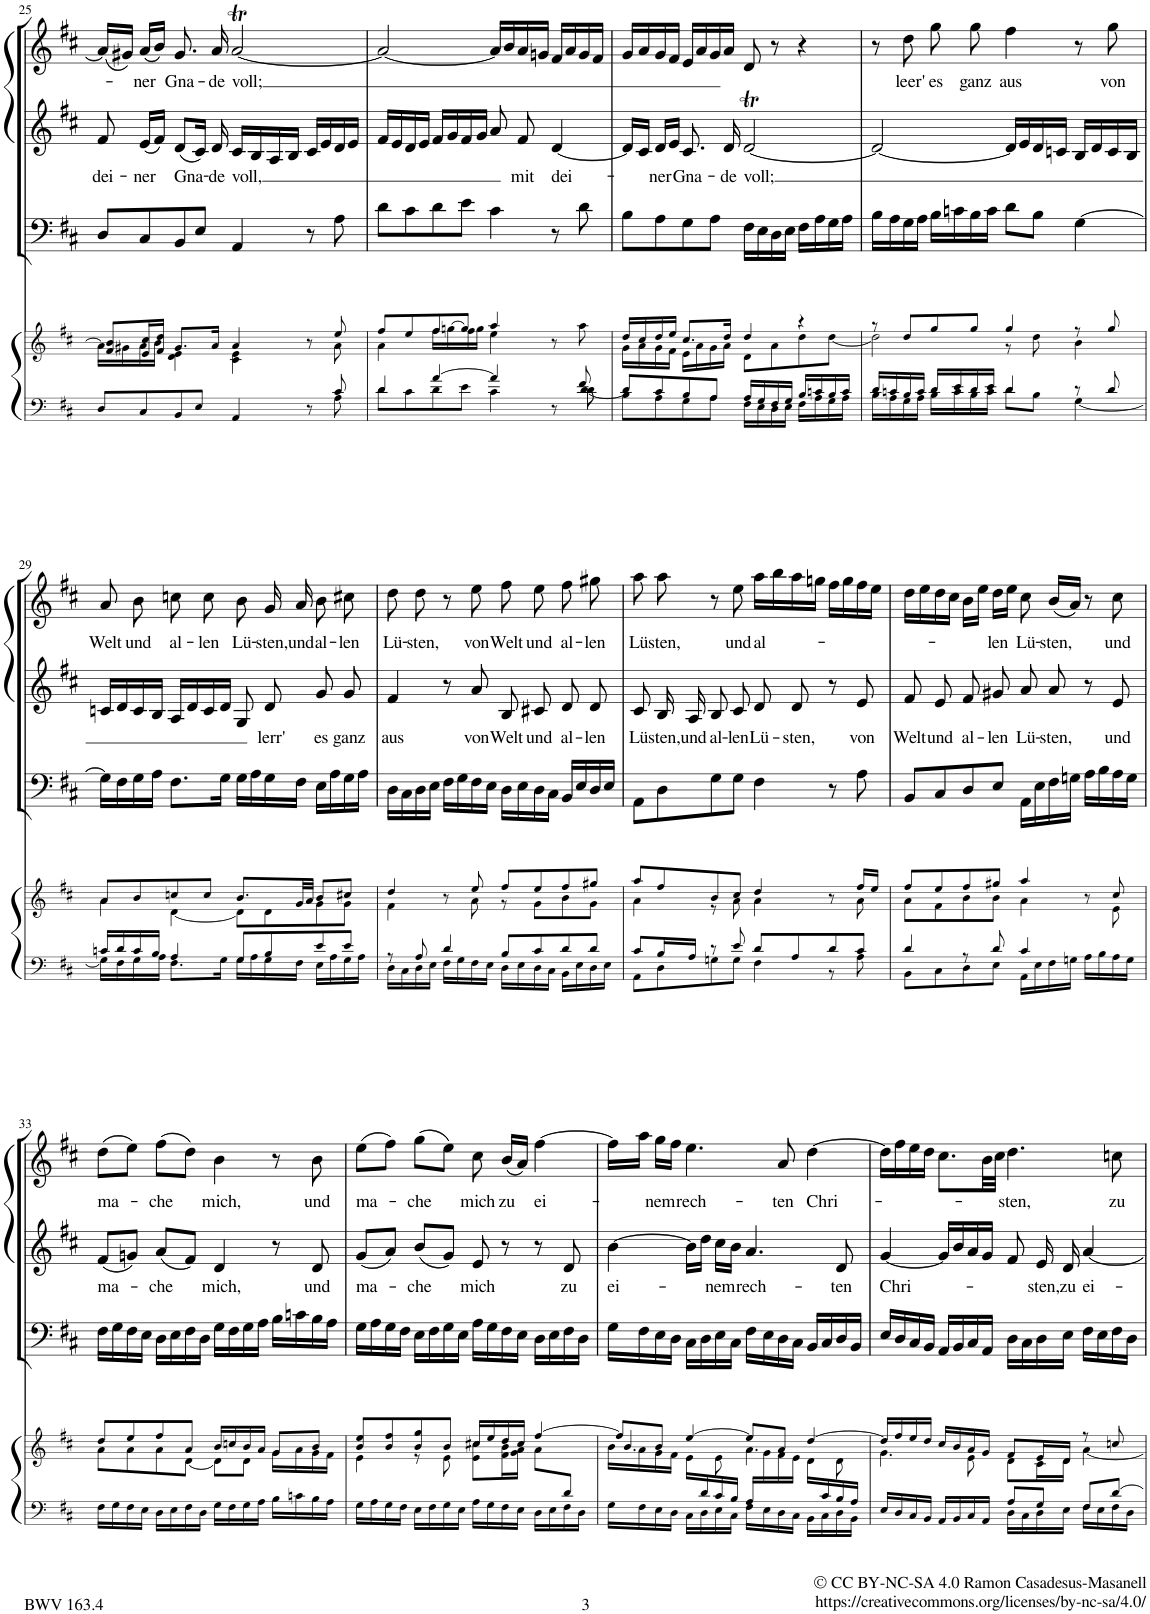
**kern	**kern	**kern	**kern	**text	**kern	**text
*part4	*part4	*part3	*part2	*part2	*part1	*part1
*staff5	*staff4	*staff3	*staff2	*staff2	*staff1	*staff1
*I"Piano reduction	*	*I"Continuo	*I"Alto	*	*I"Soprano	*
*I'Pno	*	*	*	*	*	*
!!LO:PB:g=z
*clefF4	*clefG2	*clefF4	*clefG2	*	*clefG2	*
*k[f#c#]	*k[f#c#]	*k[f#c#]	*k[f#c#]	*	*k[f#c#]	*
*M4/4	*M4/4	*M4/4	*M4/4	*	*M4/4	*
*met(c)	*met(c)	*met(c)	*met(c)	*	*met(c)	*
=25	=25	=25	=25	=25	=25	=25
*^	*^	*	*	*	*	*
!	!	!	!	!	!	!LO:LY:b	!	!
8D/L	2ryy	8f#/ 8b/L	16a\LL]	8D/L	8f#/	dei-	(16a/LL]	.
.	.	.	16g#X\	.	.	.	16g#X/JJ)	.
!	!	!	!	!	!	!LO:LY:b	!	!LO:LY:b
8C#/	.	16e/ 16cc#/L	16a\	8C#/	(16e/LL	-ner	(16a/LL	-ner
.	.	16f#/ 16dd/JJ	16b\JJ	.	16f#/JJ)	.	16b/JJ)	.
!	!	!	!	!	!	!LO:LY:b	!	!LO:LY:b
8BB/	.	8.g#/L	4d\ 4e\	8BB/	(8d/L	Gna-	8.g#/	Gna-
8E/J	.	.	.	8E/J	16c#/Jk)	.	.	.
!	!	!	!	!	!	!LO:LY:b	!	!LO:LY:b
.	.	16a/Jk	.	.	16d/	-de	16a/	-de
!	!	!	!	!	!	!LO:LY:b	!	!LO:LY:b
4AA/	4ryy	4a/	4c#\ 4e\	4AA/	16c#/LL	voll,	[2aT/	voll;
.	.	.	.	.	16B/	.	.	.
.	.	.	.	.	16A/	.	.	.
.	.	.	.	.	16B/JJ	.	.	.
8r	8ryy	8r	8ryy	8r	16c#/LL	.	.	.
.	.	.	.	.	16e/	.	.	.
8c#/	8A\	8ee/	8a\	8A\	16d/	.	.	.
.	.	.	.	.	16e/JJ	.	.	.
=26	=26	=26	=26	=26	=26	=26	=26	=26
*	*^	*	*	*	*	*	*	*
2..ryy	4d/	8d\L	8ff#/L	4a\	8d\L	16f#/LL	.	2a/_	.
.	.	.	.	.	.	16e/	.	.	.
.	.	8c#\	8ee/	.	8c#\	16d/	.	.	.
.	.	.	.	.	.	16e/JJ	.	.	.
.	[4a/	8d\	8ff#/	16ff#\LL	8d\	16f#/LL	.	.	.
.	.	.	.	[>16ggn\	.	16g/	.	.	.
.	.	8e\J	8gg/J]	16ff#\	8e\J	16f#/	.	.	.
.	.	.	.	16gg\JJ	.	16g/JJ	.	.	.
.	4a/]	4c#\	4aa/	4ee\	4c#\	8a/	.	16a/LL]	.
.	.	.	.	.	.	.	.	16b/	.
!	!	!	!	!	!	!	!LO:LY:b	!	!
.	.	.	.	.	.	8f#/	mit	16a/	.
.	.	.	.	.	.	.	.	16gn/JJ	.
!	!	!	!	!	!	!	!LO:LY:b	!	!
.	8r	8ryy	8r	8ryy	8r	[4d/	dei-	16f#/LL	.
.	.	.	.	.	.	.	.	16a/	.
[8d\	8f#/	8d\	8aa\	8ryy	8d\	.	.	16g/	.
.	.	.	.	.	.	.	.	16f#/JJ	.
*	*v	*v	*	*	*	*	*	*	*
=27	=27	=27	=27	=27	=27	=27	=27	=27
8d/L]	8B\L	16dd/LL	16g\LL	8B\L	16d/LL]	.	16g/LL	.
.	.	16cc#/	16a\	.	16c#/JJ	.	16a/	.
!	!	!	!	!	!	!LO:LY:b	!	!
8c#/	8A\	16dd/	16g\	8A\	16d/LL	-ner	16g/	.
.	.	16ee/JJ	16f#\JJ	.	16e/JJ	.	16f#/JJ	.
!	!	!	!	!	!	!LO:LY:b	!	!
8B/	8G\	8.cc#/L	16e\LL	8G\	8.c#/	Gna-	16e/LL	.
.	.	.	16a\	.	.	.	16a/	.
8A/J	8A\J	.	16g\	8A\J	.	.	16g/	.
!	!	!	!	!	!	!LO:LY:b	!	!
.	.	16dd/Jk	16a\JJ	.	16d/	-de	16a/JJ	.
!	!	!	!	!	!	!LO:LY:b	!	!
16A/LL	16F#\LL	4dd/	8d\L	16F#\LL	[2dT/	voll;	8d/	.
16G/	16E\	.	.	16E\	.	.	.	.
16F#/	16D\	.	8a\	16D\	.	.	8r	.
16G/JJ	16E\JJ	.	.	16E\JJ	.	.	.	.
16B/LL	16F#\LL	4r	8dd\	16F#\LL	.	.	4r	.
16cn/	16A\	.	.	16A\	.	.	.	.
16B/	16G\	.	[8dd\J	16G\	.	.	.	.
16c/JJ	16A\JJ	.	.	16A\JJ	.	.	.	.
=28	=28	=28	=28	=28	=28	=28	=28	=28
16d/LL	16B\LL	8r	2dd\]	16B\LL	2d/_	.	8r	.
16cn/	16A\	.	.	16A\	.	.	.	.
!	!	!	!	!	!	!	!	!LO:LY:b
16B/	16G\	8dd/L	.	16G\	.	.	8dd\	leer'
16c/JJ	16A\JJ	.	.	16A\JJ	.	.	.	.
!	!	!	!	!	!	!	!	!LO:LY:b
16d/LL	16B\LL	8gg/	.	16B\LL	.	.	8gg\	es
16e/	16c\	.	.	16cn\	.	.	.	.
!	!	!	!	!	!	!	!	!LO:LY:b
16d/	16B\	8gg/J	.	16B\	.	.	8gg\	ganz
16e/JJ	16c\JJ	.	.	16c\JJ	.	.	.	.
!	!	!	!	!	!	!	!	!LO:LY:b
4d/	8d\L	4gg/	8r	8d\L	16d/LL]	.	4ff#\	aus
.	.	.	.	.	16e/	.	.	.
.	8B\J	.	8dd\	8B\J	16d/	.	.	.
.	.	.	.	.	16cn/JJ	.	.	.
8r	[4G\	8r	4b\	[4G\	16B/LL	.	8r	.
.	.	.	.	.	16d/	.	.	.
!	!	!	!	!	!	!	!	!LO:LY:b
8d/	.	8gg/	.	.	16c/	.	8gg\	von
.	.	.	.	.	16B/JJ	.	.	.
!!LO:LB:g=z
=29	=29	=29	=29	=29	=29	=29	=29	=29
!	!	!	!	!	!	!	!	!LO:LY:b
16cn/LL	16G\LL]	8a/L	4a\	16G\LL]	16cn/LL	.	8a/	Welt
16d/	16F#\	.	.	16F#\	16d/	.	.	.
!	!	!	!	!	!	!	!	!LO:LY:b
16c/	16G\	8b/	.	16G\	16c/	.	8b\	und
16B/JJ	16A\JJ	.	.	16A\JJ	16B/JJ	.	.	.
!	!	!	!	!	!	!	!	!LO:LY:b
4A/	8.F#\L	8ccn/	[4d\	8.F#\L	16A/LL	.	8ccn\	al-
.	.	.	.	.	16d/	.	.	.
!	!	!	!	!	!	!	!	!LO:LY:b
.	.	8cc/J	.	.	16c/	.	8cc\	-len
.	16G\Jk	.	.	16G\Jk	16d/JJ	.	.	.
!	!	!	!	!	!	!	!	!LO:LY:b
8G/L	16G\LL	8.b/L	8d\L]	16G\LL	8G/	.	8b\	Lü-
.	16A\	.	.	16A\	.	.	.	.
!	!	!	!	!	!	!LO:LY:b	!	!LO:LY:b
8B/	16G\	.	8d\	16G\	8d/	lerr'	16g/	-sten,
!	!	!	!	!	!	!	!	!LO:LY:b
.	16F#\JJ	32g/LL	.	16F#\JJ	.	.	16a/	und
.	.	32a/JJJ	.	.	.	.	.	.
!	!	!	!	!	!	!LO:LY:b	!	!LO:LY:b
8e/	16E\LL	8b/L	8g\	16E\LL	8g/	es	8b\	al-
.	16A\	.	.	16A\	.	.	.	.
!	!	!	!	!	!	!LO:LY:b	!	!LO:LY:b
8e/J	16G\	8cc#X/J	8g\J	16G\	8g/	ganz	8cc#X\	-len
.	16A\JJ	.	.	16A\JJ	.	.	.	.
=30	=30	=30	=30	=30	=30	=30	=30	=30
!	!	!	!	!	!	!LO:LY:b	!	!LO:LY:b
8r	16D\LL	4dd/	4f#\	16D\LL	4f#/	aus	8dd\	Lü-
.	16C#\	.	.	16C#\	.	.	.	.
!	!	!	!	!	!	!	!	!LO:LY:b
8A/	16D\	.	.	16D\	.	.	8dd\	-sten,
.	16E\JJ	.	.	16E\JJ	.	.	.	.
4d/	16F#\LL	8r	8ryy	16F#\LL	8r	.	8r	.
.	16G\	.	.	16G\	.	.	.	.
!	!	!	!	!	!	!LO:LY:b	!	!LO:LY:b
.	16F#\	8ee/	8a\	16F#\	8a/	von	8ee\	von
.	16E\JJ	.	.	16E\JJ	.	.	.	.
!	!	!	!	!	!	!LO:LY:b	!	!LO:LY:b
8B/L	16D\LL	8ff#/L	8r	16D\LL	8B/	Welt	8ff#\	Welt
.	16E\	.	.	16E\	.	.	.	.
!	!	!	!	!	!	!LO:LY:b	!	!LO:LY:b
8c#/	16D\	8ee/	8g\L	16D\	8c#X/	und	8ee\	und
.	16C#\JJ	.	.	16C#\JJ	.	.	.	.
!	!	!	!	!	!	!LO:LY:b	!	!LO:LY:b
8d/	16BB\LL	8ff#/	8b\	16BB/LL	8d/	al-	8ff#\	al-
.	16E\	.	.	16E/	.	.	.	.
!	!	!	!	!	!	!LO:LY:b	!	!LO:LY:b
8d/J	16D\	8gg#X/J	8g\J	16D/	8d/	-len	8gg#X\	-len
.	16E\JJ	.	.	16E/JJ	.	.	.	.
=31	=31	=31	=31	=31	=31	=31	=31	=31
!	!	!	!	!	!	!LO:LY:b	!	!LO:LY:b
8c#/L	8AA\L	8aa/L	4a\	8AA\L	8c#/	Lü-	8aa\	Lü-
!	!	!	!	!	!	!LO:LY:b	!	!LO:LY:b
16B/L	8D\	8ff#/	.	8D\	16B/	-sten,	8aa\	-sten,
!	!	!	!	!	!	!LO:LY:b	!	!
16A/JJ	.	.	.	.	16A/	und	.	.
!	!	!	!	!	!	!LO:LY:b	!	!
8r	8Gn\	8b/	8r	8G\	8B/	al-	8r	.
!	!	!	!	!	!	!LO:LY:b	!	!LO:LY:b
8e/	8G\J	8cc#/J	8a\	8G\J	8c#/	-len	8ee\	und
!	!	!	!	!	!	!LO:LY:b	!	!LO:LY:b
8d/L	4F#\	4dd/	4a\	4F#\	8d/	Lü-	16aa\LL	al-
.	.	.	.	.	.	.	16bb\	.
!	!	!	!	!	!	!LO:LY:b	!	!
8A/	.	.	.	.	8d/	-sten,	16aa\	.
.	.	.	.	.	.	.	16ggn\JJ	.
8d/	8r	8r	8ryy	8r	8r	.	16ff#\LL	.
.	.	.	.	.	.	.	16gg\	.
!	!	!	!	!	!	!LO:LY:b	!	!
8c#/J	8A\	16ff#/LL	8a\	8A\	8e/	von	16ff#\	.
.	.	16ee/JJ	.	.	.	.	16ee\JJ	.
=32	=32	=32	=32	=32	=32	=32	=32	=32
!	!	!	!	!	!	!LO:LY:b	!	!
4d/	8BB\L	8ff#/L	8a\L	8BB/L	8f#/	Welt	16dd\LL	.
.	.	.	.	.	.	.	16ee\	.
!	!	!	!	!	!	!LO:LY:b	!	!
.	8C#\	8ee/	8f#\	8C#/	8e/	und	16dd\	.
.	.	.	.	.	.	.	16cc#\JJ	.
!	!	!	!	!	!	!LO:LY:b	!	!
8r	8D\	8ff#/	8b\	8D/	8f#/	al-	16b\LL	.
.	.	.	.	.	.	.	16ee\JJ	.
!	!	!	!	!	!	!LO:LY:b	!	!LO:LY:b
8d/	8E\J	8gg#X/J	8b\J	8E/J	8g#X/	-len	16dd\LL	-len
.	.	.	.	.	.	.	16ee\JJ	.
!	!	!	!	!	!	!LO:LY:b	!	!LO:LY:b
4c#/	16AA\LL	4aa/	4a\	16AA\LL	8a/	Lü-	8cc#\	Lü-
.	16E\	.	.	16E\	.	.	.	.
!	!	!	!	!	!	!LO:LY:b	!	!LO:LY:b
.	16F#\	.	.	16F#\	8a/	-sten,	(16b/LL	-sten,
.	16Gn\JJ	.	.	16Gn\JJ	.	.	16a/JJ)	.
4ryy	16A\LL	8r	8ryy	16A\LL	8r	.	8r	.
.	16B\	.	.	16B\	.	.	.	.
!	!	!	!	!	!	!LO:LY:b	!	!LO:LY:b
.	16A\	8cc#/	8e\	16A\	8e/	und	8cc#\	und
.	16G\JJ	.	.	16G\JJ	.	.	.	.
!!LO:LB:g=z
=33	=33	=33	=33	=33	=33	=33	=33	=33
!	!	!	!	!	!	!LO:LY:b	!	!LO:LY:b
*v	*v	*	*	*	*	*	*	*
16F#\LL	8dd/L	8a\L	16F#\LL	(8f#/L	ma-	(8dd\L	ma-
16G\	.	.	16G\	.	.	.	.
16F#\	8ee/	8a\	16F#\	8gn/J)	.	8ee\J)	.
16E\JJ	.	.	16E\JJ	.	.	.	.
!	!	!	!	!	!LO:LY:b	!	!LO:LY:b
16D\LL	8ff#/	8a\	16D\LL	(8a/L	-che	(8ff#\L	-che
16E\	.	.	16E\	.	.	.	.
16F#\	8a/J	[8d\J	16F#\	8f#/J)	.	8dd\J)	.
16D\JJ	.	.	16D\JJ	.	.	.	.
!	!	!	!	!	!LO:LY:b	!	!LO:LY:b
16G\LL	16b/LL	8d\L]	16G\LL	4d/	mich,	4b\	mich,
16F#\	16ccn/	.	16F#\	.	.	.	.
16G\	16b/	8d\J	16G\	.	.	.	.
16A\JJ	16a/JJ	.	16A\JJ	.	.	.	.
16B\LL	8g/L	16g\LL	16B\LL	8r	.	8r	.
16cn\	.	16a\	16cn\	.	.	.	.
!	!	!	!	!	!LO:LY:b	!	!LO:LY:b
16B\	8b/J	16g\	16B\	8d/	und	8b\	und
16A\JJ	.	16f#\JJ	16A\JJ	.	.	.	.
=34	=34	=34	=34	=34	=34	=34	=34
*^	*	*	*	*	*	*	*
!	!	!	!	!	!	!LO:LY:b	!	!LO:LY:b
2..ryy	16G\LL	8b/ 8ee/L	4e\	16G\LL	(8g/L	ma-	(8ee\L	ma-
.	16A\	.	.	16A\	.	.	.	.
.	16G\	8b/ 8ff#/	.	16G\	8a/J)	.	8ff#\J)	.
.	16F#\JJ	.	.	16F#\JJ	.	.	.	.
!	!	!	!	!	!	!LO:LY:b	!	!LO:LY:b
.	16E\LL	8b/ 8gg/	8r	16E\LL	(8b/L	-che	(8gg\L	-che
.	16F#\	.	.	16F#\	.	.	.	.
.	16G\	8b/J	8e\	16G\	8g/J)	.	8ee\J)	.
.	16E\JJ	.	.	16E\JJ	.	.	.	.
!	!	!	!	!	!	!LO:LY:b	!	!LO:LY:b
.	16A\LL	16cc#/LL	8e\ 8cc#X\L	16A\LL	8e/	mich	8cc#\	mich
.	16G\	16ee/	.	16G\	.	.	.	.
!	!	!	!	!	!	!	!	!LO:LY:b
.	16F#\	16dd/	16f#\ 16b\L	16F#\	8r	.	(16b/LL	zu
.	16E\JJ	16cc#/JJ	16g\ 16a\JJ	16E\JJ	.	.	16a/JJ)	.
!	!	!	!	!	!	!	!	!LO:LY:b
.	16D\LL	[4ff#/	8a\L	16D\LL	8r	.	[4ff#\	ei-
.	16E\	.	.	16E\	.	.	.	.
!	!	!	!	!	!	!LO:LY:b	!	!
8d/J	16F#\	.	8ryy	16F#\	8d/	zu	.	.
.	16D\JJ	.	.	16D\JJ	.	.	.	.
=35	=35	=35	=35	=35	=35	=35	=35	=35
*	*	*	*^	*	*	*	*	*
!	!	!	!	!	!	!	!LO:LY:b	!	!
16ryy	16G\LL	8ff#/L]	4.b/	16b\LL	16G\LL	[4b\	ei-	16ff#\LL]	.
.	16F#\	.	.	16a\	16F#\	.	.	16aa\JJ	.
!	!	!	!	!	!	!	!	!	!LO:LY:b
.	16E\	8b/J	.	16g\	16E\	.	.	16gg\LL	-nem
.	16D\JJ	.	.	16f#\JJ	16D\JJ	.	.	16ff#\JJ	.
!	!	!	!	!	!	!	!	!	!LO:LY:b
.	16C#\LL	[4ee/	.	16e\LL	16C#\LL	16b\LL]	.	4.ee\	rech-
16d/	16D\	.	.	4ryy	16D\	16dd\JJ	.	.	.
!	!	!	!	!	!	!	!LO:LY:b	!	!
16c#/	16E\	.	8e\	.	16E\	16cc#\LL	-nem	.	.
16B/JJ	16C#\JJ	.	.	.	16C#\JJ	16b\JJ	.	.	.
!	!	!	!	!	!	!	!LO:LY:b	!	!
16A/LL	16F#\LL	8ee/L]	4.a\	.	16F#\LL	4.a/	rech-	.	.
4ryy	16E\	.	.	16g\	16E\	.	.	.	.
!	!	!	!	!	!	!	!	!	!LO:LY:b
.	16D\	8a/J	.	16f#\	16D\	.	.	8a/	-ten
.	16C#\JJ	.	.	16e\JJ	16C#\JJ	.	.	.	.
!	!	!	!	!	!	!	!	!	!LO:LY:b
.	16BB\LL	[4dd/	.	16d\LL	16BB/LL	.	.	[4dd\	Chri-
16c#/	16C#\	.	.	8.ryy	16C#/	.	.	.	.
!	!	!	!	!	!	!	!LO:LY:b	!	!
16B/	16D\	.	8d\	.	16D/	8d/	-ten	.	.
16A/JJ	16BB\JJ	.	.	.	16BB/JJ	.	.	.	.
*	*	*	*v	*v	*	*	*	*	*
=36	=36	=36	=36	=36	=36	=36	=36	=36
!	!	!	!	!	!	!LO:LY:b	!	!
16E/LL	2ryy	16dd/LL]	4.g\	16E/LL	[4g/	Chri-	16dd\LL]	.
16D/	.	16ff#/	.	16D/	.	.	16ff#\	.
16C#/	.	16ee/	.	16C#/	.	.	16ee\	.
16BB/JJ	.	16dd/JJ	.	16BB/JJ	.	.	16dd\JJ	.
16AA/LL	.	16cc#/LL	.	16AA/LL	16g/LL]	.	8.cc#\L	.
16BB/	.	16b/	.	16BB/	16b/	.	.	.
16C#/	.	16a/	8e\	16C#/	16a/	.	.	.
16AA/JJ	.	16g/JJ	.	16AA/JJ	16g/JJ	.	32b\LL	.
.	.	.	.	.	.	.	32cc#\JJJ	.
!	!	!	!	!	!	!	!	!LO:LY:b
8A/L	16D\LL	8f#/L	8d\L	16D\LL	8f#/	.	4.dd\	-sten,
.	16C#\	.	.	16C#\	.	.	.	.
!	!	!	!	!	!	!LO:LY:b	!	!
8G/J	16D\	16e/L	16c#\L	16D\	16e/	-sten,	.	.
!	!	!	!	!	!	!LO:LY:b	!	!
.	16E\JJ	16d/JJ	16d\JJ	16E\JJ	16d/	zu	.	.
!	!	!	!	!	!	!LO:LY:b	!	!
8F#/L	16F#\LL	8r	[4a\	16F#\LL	[4a/	ei-	.	.
.	16E\	.	.	16E\	.	.	.	.
!	!	!	!	!	!	!	!	!LO:LY:b
[8d/J	16F#\	8ccn/	.	16F#\	.	.	8ccn\	zu
.	16D\JJ	.	.	16D\JJ	.	.	.	.
*v	*v	*	*	*	*	*	*	*
*	*v	*v	*	*	*	*	*
=	=	=	=	=	=	=
*-	*-	*-	*-	*-	*-	*-
